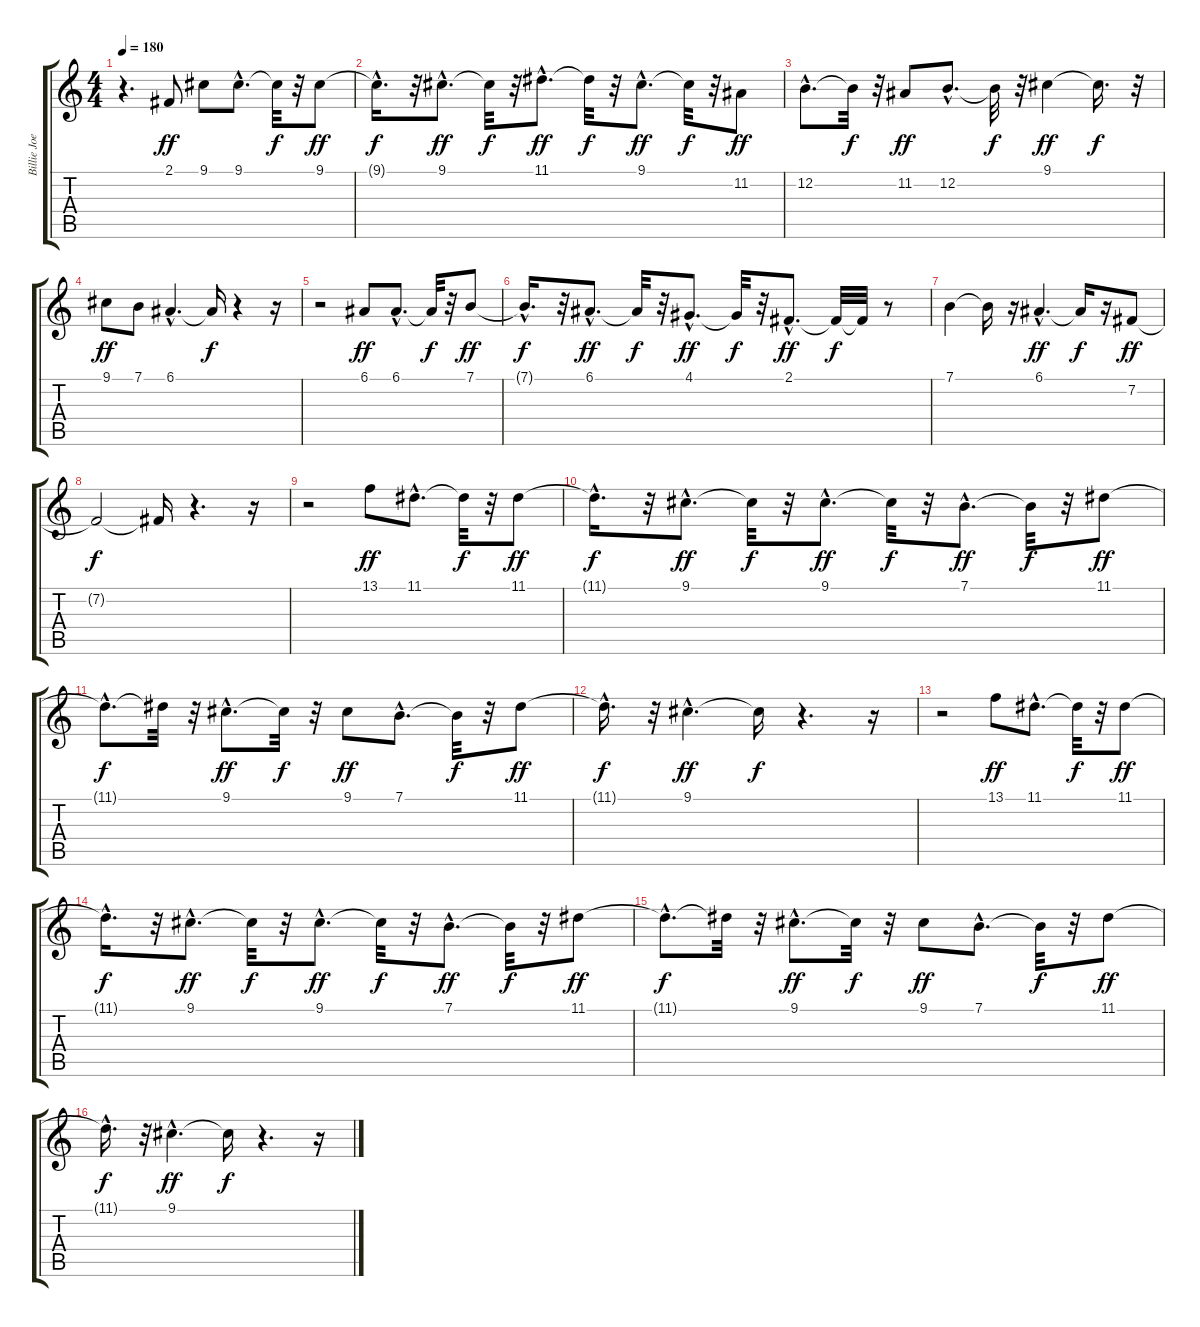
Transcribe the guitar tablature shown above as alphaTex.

\track ("Billie Joe - Mike Vocals" "Billie Joe") {instrument oboe}
\staff {score tabs}
\tuning (E4 B3 G3 D3 A2 E2) {hide}
\ts (4 4)
\tempo 180
\clef g2
\ks c
r.4{d dy f} 2.1.8{dy ff} 9.1.8 9.1{hac}.8{d} 9.1{t}.32{dy f} r.32 9.1.8{dy ff} |
9.1{hac t}.16{d dy f} r.32 9.1{hac}.8{d dy ff} 9.1{t}.32{dy f} r.32 11.1{hac}.8{d dy ff} 11.1{t}.32{dy f} r.32 9.1{hac}.8{d dy ff} 9.1{t}.32{dy f} r.32 11.2.8{dy ff} |
12.2{hac}.8{d} 12.2{t}.32{dy f} r.32 11.2.8{dy ff} 12.2{hac}.8{d} 12.2{t}.32{dy f} r.32 9.1.4{dy ff} 9.1{t}.16{d dy f} r.32 |
9.1.8{dy ff} 7.1.8 6.1{hac}.4{d} 6.1{t}.16{dy f} r.4 r.16 |
r.2 6.1.8{dy ff} 6.1{hac}.8{d} 6.1{t}.32{dy f} r.32 7.1.8{dy ff} |
7.1{hac t}.16{d dy f} r.32 6.1{hac}.8{d dy ff} 6.1{t}.32{dy f} r.32 4.1{hac}.8{d dy ff} 4.1{t}.32{dy f} r.32 2.1{hac}.8{d dy ff} 2.1{t}.32{dy f} 2.1{t}.32 r.8 |
7.1.4 7.1{t}.16 r.16 6.1{hac}.4{d dy ff} 6.1{t}.16{dy f} r.16 7.2.8{dy ff} |
7.2{t}.2{dy f} 7.2{t}.16 r.4{d} r.16 |
r.2 13.1.8{dy ff} 11.1{hac}.8{d} 11.1{t}.32{dy f} r.32 11.1.8{dy ff} |
11.1{hac t}.16{d dy f} r.32 9.1{hac}.8{d dy ff} 9.1{t}.32{dy f} r.32 9.1{hac}.8{d dy ff} 9.1{t}.32{dy f} r.32 7.1{hac}.8{d dy ff} 7.1{t}.32{dy f} r.32 11.1.8{dy ff} |
11.1{hac t}.8{d dy f} 11.1{t}.32 r.32 9.1{hac}.8{d dy ff} 9.1{t}.32{dy f} r.32 9.1.8{dy ff} 7.1{hac}.8{d} 7.1{t}.32{dy f} r.32 11.1.8{dy ff} |
11.1{hac t}.16{d dy f} r.32 9.1{hac}.4{d dy ff} 9.1{t}.16{dy f} r.4{d} r.16 |
r.2 13.1.8{dy ff} 11.1{hac}.8{d} 11.1{t}.32{dy f} r.32 11.1.8{dy ff} |
11.1{hac t}.16{d dy f} r.32 9.1{hac}.8{d dy ff} 9.1{t}.32{dy f} r.32 9.1{hac}.8{d dy ff} 9.1{t}.32{dy f} r.32 7.1{hac}.8{d dy ff} 7.1{t}.32{dy f} r.32 11.1.8{dy ff} |
11.1{hac t}.8{d dy f} 11.1{t}.32 r.32 9.1{hac}.8{d dy ff} 9.1{t}.32{dy f} r.32 9.1.8{dy ff} 7.1{hac}.8{d} 7.1{t}.32{dy f} r.32 11.1.8{dy ff} |
11.1{hac t}.16{d dy f} r.32 9.1{hac}.4{d dy ff} 9.1{t}.16{dy f} r.4{d} r.16
